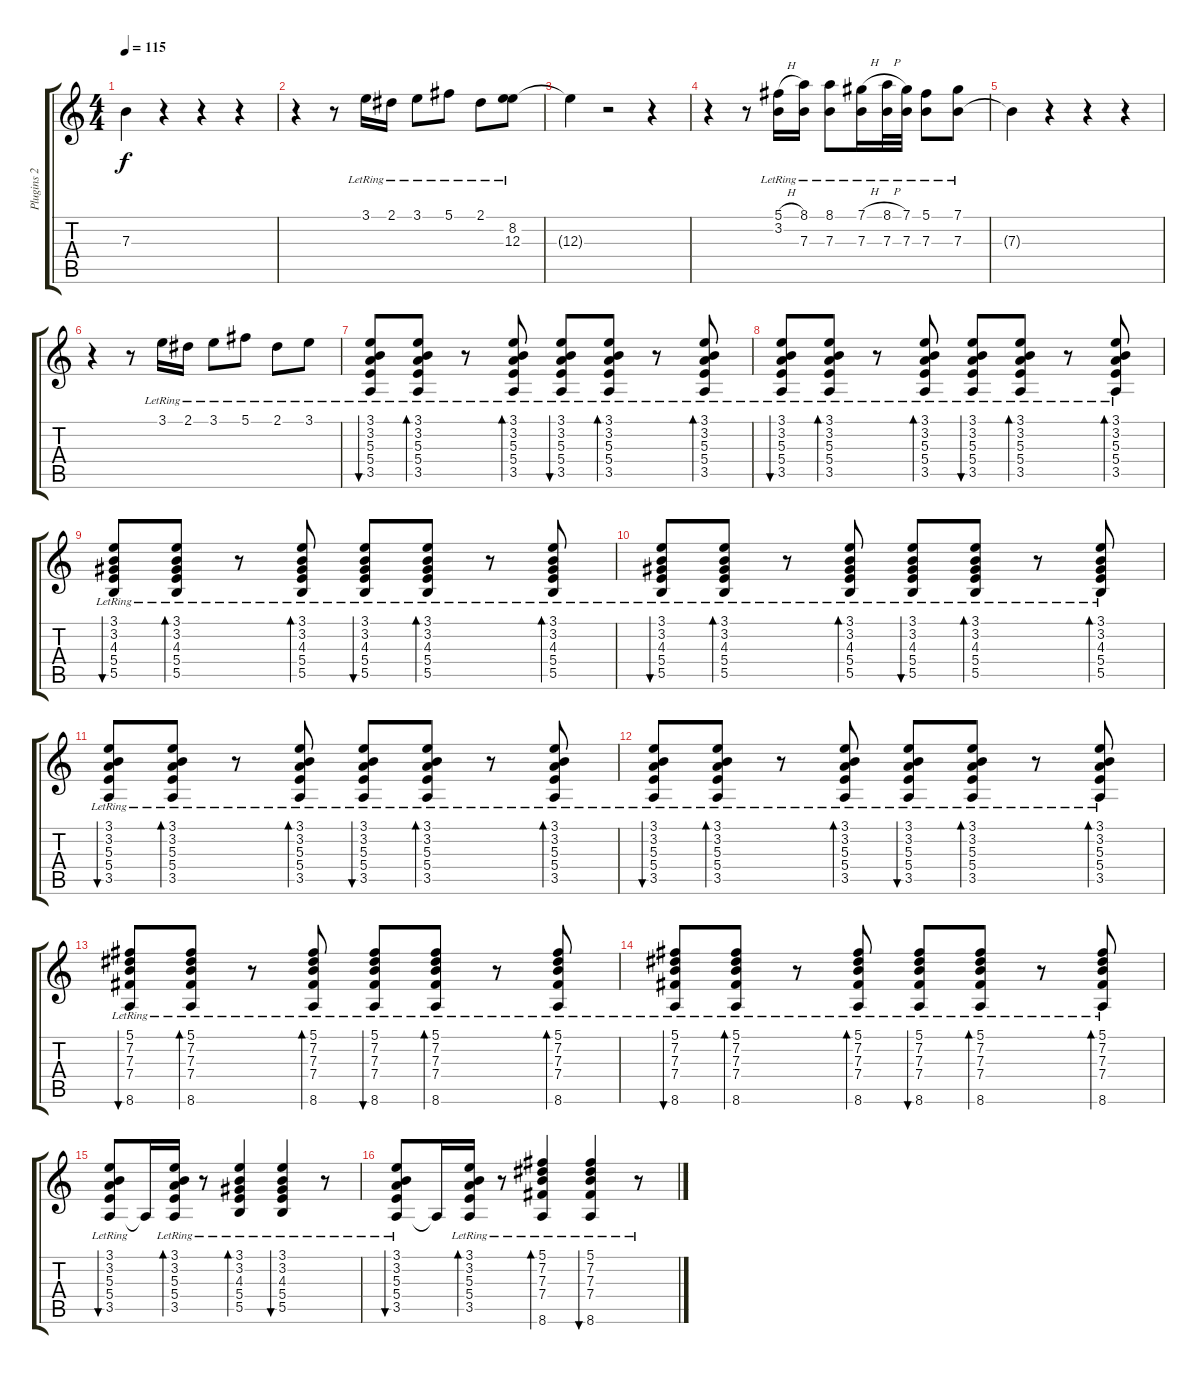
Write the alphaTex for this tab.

\track ("Plugins 2" "Plugins 2") {instrument acousticguitarsteel}
\staff {score tabs}
\tuning (Db4 Ab3 E3 B2 Gb2 Db2) {hide}
\ts (4 4)
\tempo 115
\clef g2
\ks c
7.3{t}.4{dy f} r.4 r.4 r.4 |
r.4 r.8 3.1{lr}.16 2.1{lr}.16 3.1{lr}.8 5.1{lr}.8 2.1{lr}.8 (8.2{lr} 12.3{lr}).8 |
12.3{t}.4 r.2 r.4 |
r.4 r.8 (5.1{h} 3.2{lr}).16 (8.1{lr} 7.3{lr}).16 (8.1{lr} 7.3{lr}).8 (7.1{h} 7.3{lr}).16 (8.1{h} 7.3{lr}).32 (7.1{lr} 7.3{lr}).32 (5.1{lr} 7.3{lr}).8 (7.1{lr} 7.3{lr}).8 |
7.3{t}.4 r.4 r.4 r.4 |
r.4 r.8 3.1{lr}.16 2.1{lr}.16 3.1{lr}.8 5.1{lr}.8 2.1{lr}.8 3.1{lr}.8 |
(3.1{lr} 3.2{lr} 5.3{lr} 5.4{lr} 3.5{lr}).8{bu 30} (3.1{lr} 3.2{lr} 5.3{lr} 5.4{lr} 3.5{lr}).8{bd 30} r.8 (3.1{lr} 3.2{lr} 5.3{lr} 5.4{lr} 3.5{lr}).8{bd 30} (3.1{lr} 3.2{lr} 5.3{lr} 5.4{lr} 3.5{lr}).8{bu 30} (3.1{lr} 3.2{lr} 5.3{lr} 5.4{lr} 3.5{lr}).8{bd 30} r.8 (3.1{lr} 3.2{lr} 5.3{lr} 5.4{lr} 3.5{lr}).8{bd 30} |
(3.1{lr} 3.2{lr} 5.3{lr} 5.4{lr} 3.5{lr}).8{bu 30} (3.1{lr} 3.2{lr} 5.3{lr} 5.4{lr} 3.5{lr}).8{bd 30} r.8 (3.1{lr} 3.2{lr} 5.3{lr} 5.4{lr} 3.5{lr}).8{bd 30} (3.1{lr} 3.2{lr} 5.3{lr} 5.4{lr} 3.5{lr}).8{bu 30} (3.1{lr} 3.2{lr} 5.3{lr} 5.4{lr} 3.5{lr}).8{bd 30} r.8 (3.1{lr} 3.2{lr} 5.3{lr} 5.4{lr} 3.5{lr}).8{bd 30} |
(3.1{lr} 3.2{lr} 4.3{lr} 5.4{lr} 5.5{lr}).8{bu 30} (3.1{lr} 3.2{lr} 4.3{lr} 5.4{lr} 5.5{lr}).8{bd 30} r.8 (3.1{lr} 3.2{lr} 4.3{lr} 5.4{lr} 5.5{lr}).8{bd 30} (3.1{lr} 3.2{lr} 4.3{lr} 5.4{lr} 5.5{lr}).8{bu 30} (3.1{lr} 3.2{lr} 4.3{lr} 5.4{lr} 5.5{lr}).8{bd 30} r.8 (3.1{lr} 3.2{lr} 4.3{lr} 5.4{lr} 5.5{lr}).8{bd 30} |
(3.1{lr} 3.2{lr} 4.3{lr} 5.4{lr} 5.5{lr}).8{bu 30} (3.1{lr} 3.2{lr} 4.3{lr} 5.4{lr} 5.5{lr}).8{bd 30} r.8 (3.1{lr} 3.2{lr} 4.3{lr} 5.4{lr} 5.5{lr}).8{bd 30} (3.1{lr} 3.2{lr} 4.3{lr} 5.4{lr} 5.5{lr}).8{bu 30} (3.1{lr} 3.2{lr} 4.3{lr} 5.4{lr} 5.5{lr}).8{bd 30} r.8 (3.1{lr} 3.2{lr} 4.3{lr} 5.4{lr} 5.5{lr}).8{bd 30} |
(3.1{lr} 3.2{lr} 5.3{lr} 5.4{lr} 3.5{lr}).8{bu 30} (3.1{lr} 3.2{lr} 5.3{lr} 5.4{lr} 3.5{lr}).8{bd 30} r.8 (3.1{lr} 3.2{lr} 5.3{lr} 5.4{lr} 3.5{lr}).8{bd 30} (3.1{lr} 3.2{lr} 5.3{lr} 5.4{lr} 3.5{lr}).8{bu 30} (3.1{lr} 3.2{lr} 5.3{lr} 5.4{lr} 3.5{lr}).8{bd 30} r.8 (3.1{lr} 3.2{lr} 5.3{lr} 5.4{lr} 3.5{lr}).8{bd 30} |
(3.1{lr} 3.2{lr} 5.3{lr} 5.4{lr} 3.5{lr}).8{bu 30} (3.1{lr} 3.2{lr} 5.3{lr} 5.4{lr} 3.5{lr}).8{bd 30} r.8 (3.1{lr} 3.2{lr} 5.3{lr} 5.4{lr} 3.5{lr}).8{bd 30} (3.1{lr} 3.2{lr} 5.3{lr} 5.4{lr} 3.5{lr}).8{bu 30} (3.1{lr} 3.2{lr} 5.3{lr} 5.4{lr} 3.5{lr}).8{bd 30} r.8 (3.1{lr} 3.2{lr} 5.3{lr} 5.4{lr} 3.5{lr}).8{bd 30} |
(5.1{lr} 7.2{lr} 7.3{lr} 7.4{lr} 8.6{lr}).8{bu 30} (5.1{lr} 7.2{lr} 7.3{lr} 7.4{lr} 8.6{lr}).8{bd 30} r.8 (5.1{lr} 7.2{lr} 7.3{lr} 7.4{lr} 8.6{lr}).8{bd 30} (5.1{lr} 7.2{lr} 7.3{lr} 7.4{lr} 8.6{lr}).8{bu 30} (5.1{lr} 7.2{lr} 7.3{lr} 7.4{lr} 8.6{lr}).8{bd 30} r.8 (5.1{lr} 7.2{lr} 7.3{lr} 7.4{lr} 8.6{lr}).8{bd 30} |
(5.1{lr} 7.2{lr} 7.3{lr} 7.4{lr} 8.6{lr}).8{bu 30} (5.1{lr} 7.2{lr} 7.3{lr} 7.4{lr} 8.6{lr}).8{bd 30} r.8 (5.1{lr} 7.2{lr} 7.3{lr} 7.4{lr} 8.6{lr}).8{bd 30} (5.1{lr} 7.2{lr} 7.3{lr} 7.4{lr} 8.6{lr}).8{bu 30} (5.1{lr} 7.2{lr} 7.3{lr} 7.4{lr} 8.6{lr}).8{bd 30} r.8 (5.1{lr} 7.2{lr} 7.3{lr} 7.4{lr} 8.6{lr}).8{bd 30} |
(3.1{lr} 3.2{lr} 5.3{lr} 5.4{lr} 3.5{lr}).8{bu 30} 3.5{t}.16 (3.1{lr} 3.2{lr} 5.3{lr} 5.4{lr} 3.5{lr}).16{bd 30} r.8 (3.1{lr} 3.2{lr} 4.3{lr} 5.4{lr} 5.5{lr}).4{bd 30} (3.1{lr} 3.2{lr} 4.3{lr} 5.4{lr} 5.5{lr}).4{bu 30} r.8 |
(3.1{lr} 3.2{lr} 5.3{lr} 5.4{lr} 3.5{lr}).8{bu 30} 3.5{t}.16 (3.1{lr} 3.2{lr} 5.3{lr} 5.4{lr} 3.5{lr}).16{bd 30} r.8 (5.1{lr} 7.2{lr} 7.3{lr} 7.4{lr} 8.6{lr}).4{bd 30} (5.1{lr} 7.2{lr} 7.3{lr} 7.4{lr} 8.6{lr}).4{bu 30} r.8
